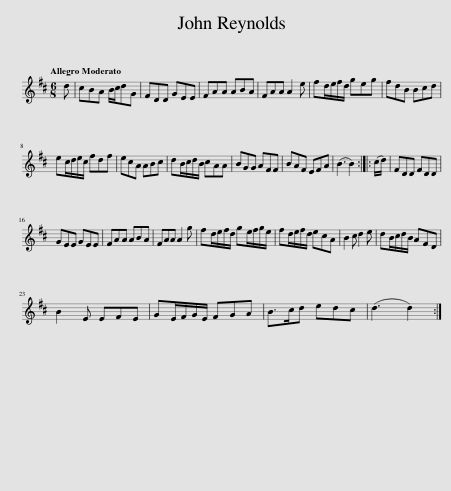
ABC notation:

X:1
L:1/8
Q:1/4=120
M:6/8
I:linebreak $
K:D
V:1 treble
V:1
 d | cBA B/c/dG | FDD GEE | FAA ABA | FAA A2 e | %5
 fd/e/f/d/ geg | fdB Bcd |$ ec/d/e/c/ fdf | ecA ABc | dB/c/d/B/ cAA | %10
 BGG AFF | BAF EFA | (B3 B2) :: (c/d/) | FDD FDD |$ %15
 GEE GEE | FAA ABA | FAA A2 g | fd/e/f/d/ ge/f/g/e/ | fd/e/f/d/ ecA | %20
 B2 c d2 e | dB/c/d/B/ AFD |$ B2 E EFE | GE/F/G/E/ FGA | B>cd edc | %25
 (d3 d2) :| %26
